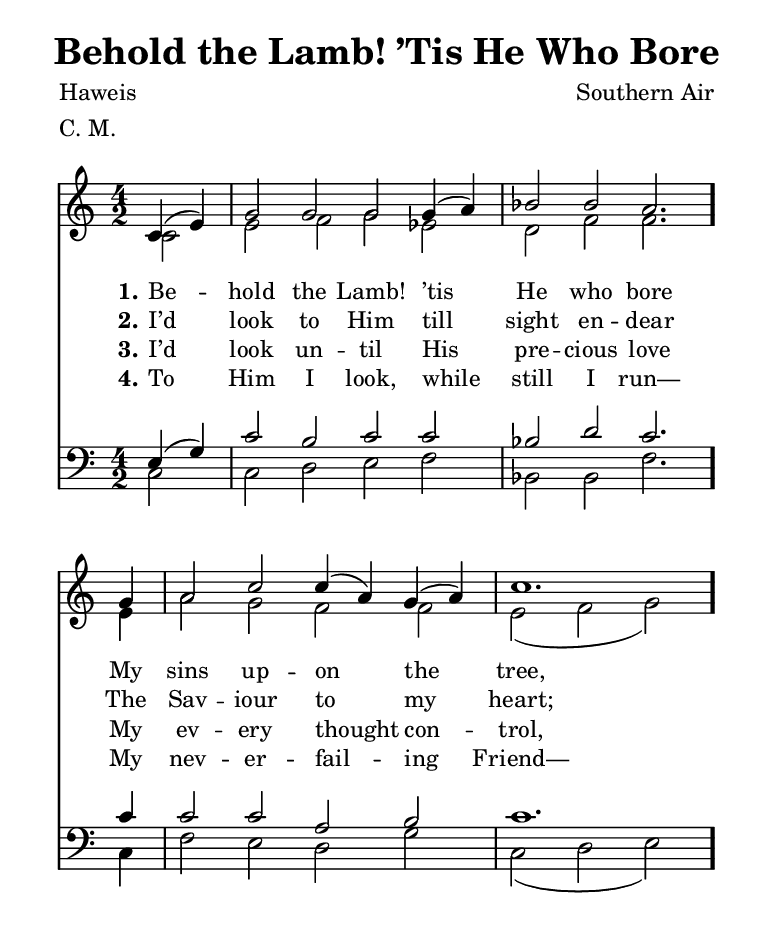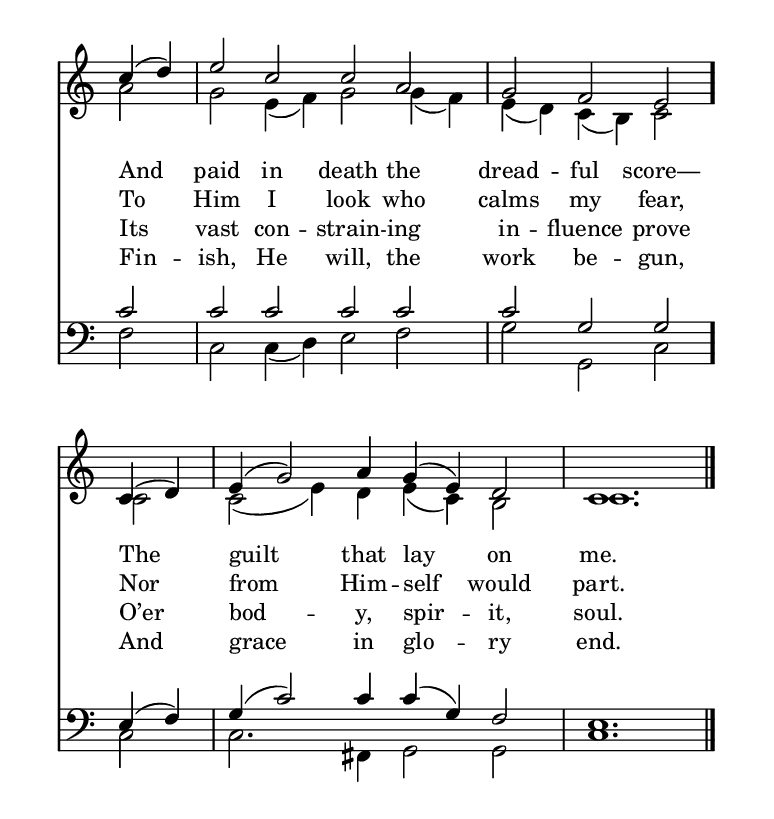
\include "common/global.ily"
\paper {
  \include "common/paper.ily"
  ragged-bottom = ##t
  ragged-last-bottom = ##t
  systems-per-page = #(cond (is-eogsized 2) (#t #f))
  %page-count = ##f
}

\header{
  hymnnumber = "61"
  title = "Behold the Lamb! ’Tis He Who Bore"
  tunename = "St. Louis"
  meter = "C. M."
  poet = "Haweis"
  composer = "Southern Air"
  %copyright = ""
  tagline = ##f
}

% for fermata in MIDI
ta = { \tempo 2=80 }
tb = { \tempo 2=40 }

global = {
  \include "common/overrides.ily"
  \override Staff.TimeSignature.style = #'()
  \time 4/2
  \override Score.MetronomeMark.transparent = ##t % hide all fermata changes too
  \ta
  \key c \major
  \partial 2
  \autoBeamOff
}

notesSoprano = {
\global
\relative c' {

  { c4( e4) | g2 g2 g2 g4( a4) | bes2 bes2 a2. }
  { g4 | a2 c2 c4( a4) g4( a4) | c1. }
  { c4( d4) | e2 c2 c2 a2 | g2 f2 e2 }
%  { c4( d4) | e4( g4) a4 g4( e4) | d2 c1 } % this is how it looks in my probably-mismarked photocopy
  { c4( d4) | e4( g2) a4 g4( e4) d2 | c1. } % I changed the c1 to a c1. at the end to make it fit, and moved the barcheck

  \bar "|."

}
}

notesAlto = {
\global
\relative e' {

  { c2 | e2 f2 g2 ees2 | d2 f2 f2. }
  { e4 | a2 g2 f2 f2 | e2( f2 g2) }
  { a2 | g2 e4( f4) g2 g4( f4) | e4( d4) c4( b4) c2 }
  { c2 | c2( e4) d4 e4( c4) b2 | c1. }

}
}

notesTenor = {
\global
\relative a {

  { e4( g4) | c2 b2 c2 c2 | bes2 d2 c2. }
  { c4 | c2 c2 a2 b2 | c1. }
  { c2 | c2 c2 c2 c2 | c2 g2 g2 }
  { e4( f4) | g4( c2) c4 c4( g4) f2 | e1. }

}
}

notesBass = {
\global
\relative f {

  { c2 | c2 d2 e2 f2 | bes,2 bes2 f'2. }
  { c4 | f2 e2 d2 g2 | c,2( d2 e2) }
  { f2 | c2 c4( d4) e2 f2 | g2 g,2 c2 }
  { c2 | c2. fis,4 g2 g2 | c1. }

}
}

wordsA = \lyricmode {
\set stanza = "1."

Be -- hold the Lamb! ’tis He who bore \bar "."
My sins up -- on the tree, \bar "." \break
And paid in death the dread -- ful score— \bar "."
The guilt that lay on me. \bar "." \break

}

wordsB = \lyricmode {
\set stanza = "2."

I’d look to Him till sight en -- dear
The Sav -- iour to my heart;
To Him I look who calms my fear,
Nor from Him -- self would part.

}

wordsC = \lyricmode {
\set stanza = "3."

I’d look un -- til His pre -- cious love
My ev -- ery thought con -- trol,
Its vast con -- strain -- ing in -- fluence prove
O’er bod -- y, spir -- it, soul.

}

wordsD = \lyricmode {
\set stanza = "4."

To Him I look, while still I run—
My nev -- er -- fail -- ing Friend—
Fin -- ish, He will, the work be -- gun,
And grace in glo -- ry end.

}

\score {
  \context ChoirStaff <<
    \context Staff = upper <<
      \set ChoirStaff.systemStartDelimiter = #'SystemStartBar
      \context Voice  = sopranos { \voiceOne << \notesSoprano >> }
      \context Voice  = altos { \voiceTwo << \notesAlto >> }
      \context Lyrics = one   \lyricsto sopranos \wordsA
      \context Lyrics = two   \lyricsto sopranos \wordsB
      \context Lyrics = three \lyricsto sopranos \wordsC
      \context Lyrics = four  \lyricsto sopranos \wordsD
      %\context Lyrics = five  \lyricsto sopranos \wordsE
    >>
    \context Staff = men <<
      \clef bass
      \context Voice  = tenors { \voiceOne << \notesTenor >> }
      \context Voice  = basses { \voiceTwo << \notesBass >> }
    >>
  >>
  \layout {
    \include "common/layout.ily"
  }
  \midi{
    \include "common/midi.ily"
  }
}

\version "2.18.0"  % necessary for upgrading to future LilyPond versions.

% vi:set et ts=2 sw=2 ai nocindent syntax=lilypond:
